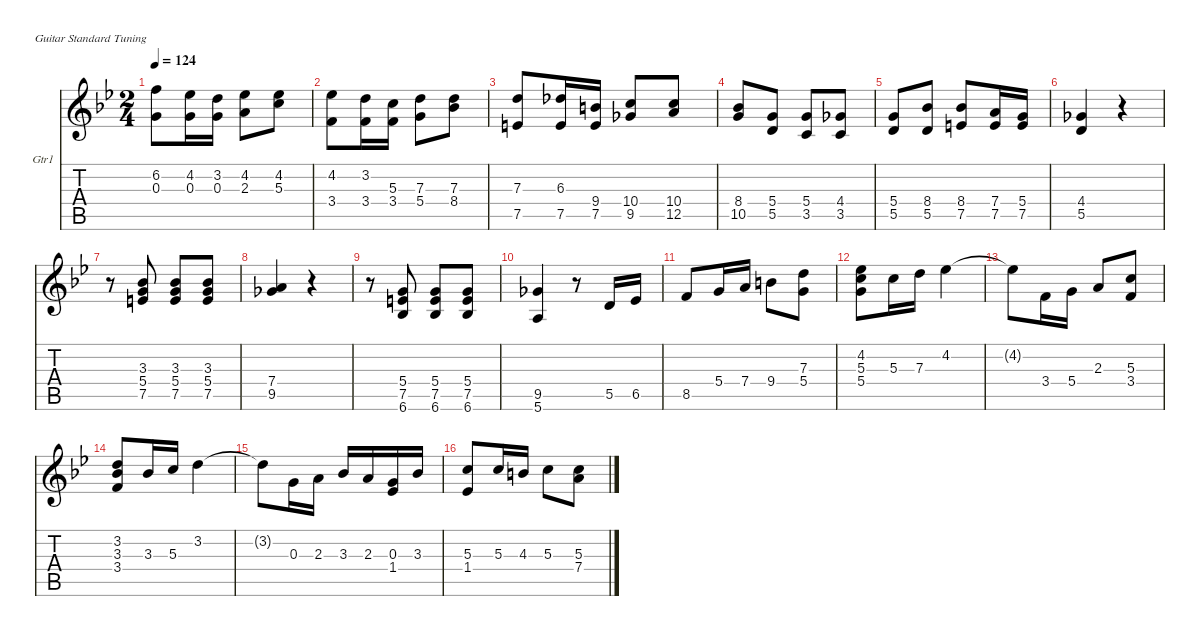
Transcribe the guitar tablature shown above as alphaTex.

\defaultSystemsLayout 4
\hideDynamics
\bracketExtendMode nobrackets
\firstSystemTrackNameOrientation horizontal
\otherSystemsTrackNameOrientation horizontal
\track ("Electric Guitar 1" "Gtr1") {instrument distortionguitar}
\staff {score tabs}
\tuning (E4 B3 G3 D3 A2 E2)
\ts (2 4)
\tempo 124
\clef g2
\ks gminor
(0.3 6.2).8{dy mf} (0.3 4.2).16 (0.3 3.2).16{beam split} (2.3 4.2).8 (5.3 4.2).8 |
(3.4 4.2).8 (3.4 3.2).16 (3.4 5.3).16{beam split} (5.4 7.3).8 (8.4 7.3).8 |
(7.5 7.3).8 (7.5 6.3).16 (7.5 9.4).16{beam split} (9.5 10.4).8 (12.5 10.4).8 |
(10.5 8.4).8 (5.5 5.4).8 (3.5 5.4).8 (3.5 4.4).8 |
(5.5 5.4).8 (5.5 8.4).8{beam split} (7.5 8.4).8 (7.5 7.4).16 (7.5 5.4).16 |
(5.5 4.4).4 r.4 |
r.8 (7.5 5.4 3.3).8 (3.3 5.4 7.5).8 (3.3 5.4 7.5).8 |
(9.5 7.4).4 r.4 |
r.8 (6.6 7.5 5.4).8 (5.4 7.5 6.6).8 (5.4 7.5 6.6).8 |
(5.6 9.5).4 r.8 5.5.16 6.5.16 |
8.5.8 5.4.16 7.4.16{beam split} 9.4.8 (5.4 7.3).8 |
(5.4 5.3 4.2).8 5.3.16 7.3.16 4.2.4 |
4.2{t}.8 3.4.16 5.4.16{beam split} 2.3.8 (5.3 3.4).8 |
(3.4 3.3 3.2).8 3.3.16 5.3.16 3.2.4 |
3.2{t}.8 0.3.16 2.3.16{beam split} 3.3.16 2.3.16 (0.3 1.4).16 3.3.16 |
(1.4 5.3).8 5.3.16 4.3.16{beam split} 5.3.8 (5.3 7.4).8
